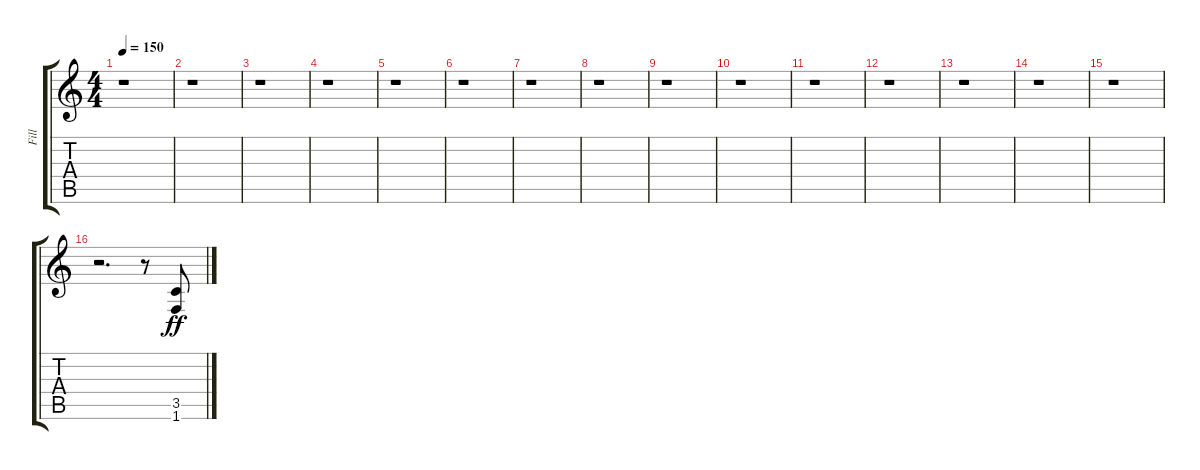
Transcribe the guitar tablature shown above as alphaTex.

\track ("Fill" "Fill") {instrument distortionguitar}
\staff {score tabs}
\tuning (E4 B3 G3 D3 A2 E2) {hide}
\ts (4 4)
\tempo 150
\clef g2
\ks c
r.1{dy ff} |
r.1 |
r.1 |
r.1 |
r.1 |
r.1 |
r.1 |
r.1 |
r.1 |
r.1 |
r.1 |
r.1 |
r.1 |
r.1 |
r.1 |
r.2{d} r.8 (3.5 1.6).8
